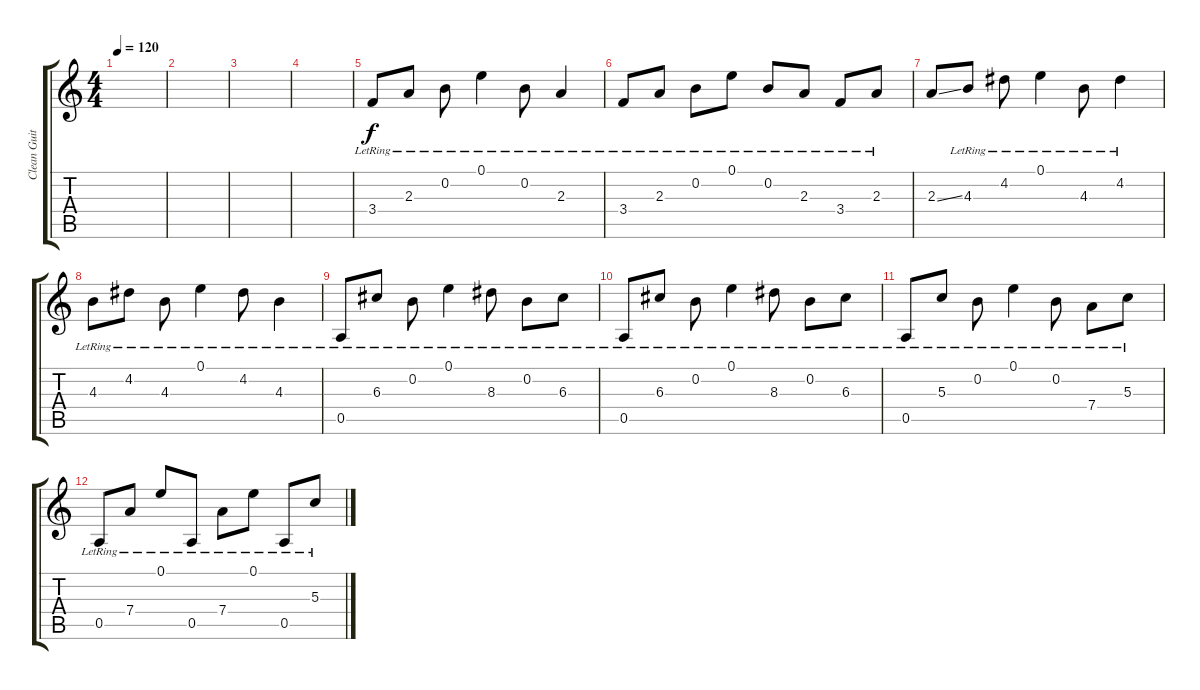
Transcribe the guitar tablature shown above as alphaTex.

\track ("Clean Guitar" "Clean Guit") {instrument electricguitarclean}
\staff {score tabs}
\tuning (E4 B3 G3 D3 A2 E2) {hide}
\ts (4 4)
\tempo 120
\clef g2
\ks c
|
|
|
|
3.4{lr}.8 2.3{lr}.8 0.2{lr}.8 0.1{lr}.4 0.2{lr}.8 2.3{lr}.4 |
3.4{lr}.8 2.3{lr}.8 0.2{lr}.8 0.1{lr}.8 0.2{lr}.8 2.3{lr}.8 3.4{lr}.8 2.3{lr}.8 |
2.3{ss}.8 4.3{lr}.8 4.2{lr}.8 0.1{lr}.4 4.3{lr}.8 4.2{lr}.4 |
4.3{lr}.8 4.2{lr}.8 4.3{lr}.8 0.1{lr}.4 4.2{lr}.8 4.3{lr}.4 |
0.5{lr}.8 6.3{lr}.8 0.2{lr}.8 0.1{lr}.4 8.3{lr}.8 0.2{lr}.8 6.3{lr}.8 |
0.5{lr}.8 6.3{lr}.8 0.2{lr}.8 0.1{lr}.4 8.3{lr}.8 0.2{lr}.8 6.3{lr}.8 |
0.5{lr}.8 5.3{lr}.8 0.2{lr}.8 0.1{lr}.4 0.2{lr}.8 7.4{lr}.8 5.3{lr}.8 |
0.5{lr}.8 7.4{lr}.8 0.1{lr}.8 0.5{lr}.8 7.4{lr}.8 0.1{lr}.8 0.5{lr}.8 5.3{lr}.8
